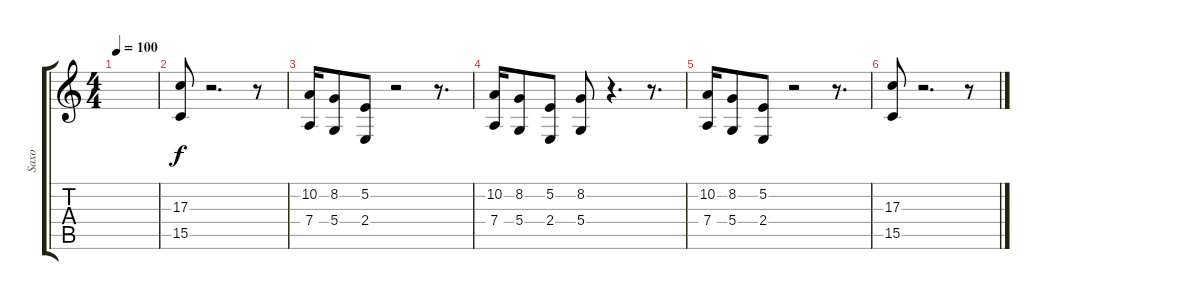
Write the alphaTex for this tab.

\track ("Saxo" "Saxo") {instrument altosax}
\staff {score tabs}
\tuning (E4 B3 G3 D3 A2 E2) {hide}
\ts (4 4)
\tempo 100
\clef g2
\ks c
|
(17.3 15.5).8 r.2{d} r.8 |
(10.2 7.4).16 (8.2 5.4).8 (5.2 2.4).8 r.2 r.8{d} |
(10.2 7.4).16 (8.2 5.4).8 (5.2 2.4).8 (8.2 5.4).8 r.4{d} r.8{d} |
(10.2 7.4).16 (8.2 5.4).8 (5.2 2.4).8 r.2 r.8{d} |
(17.3 15.5).8 r.2{d} r.8
